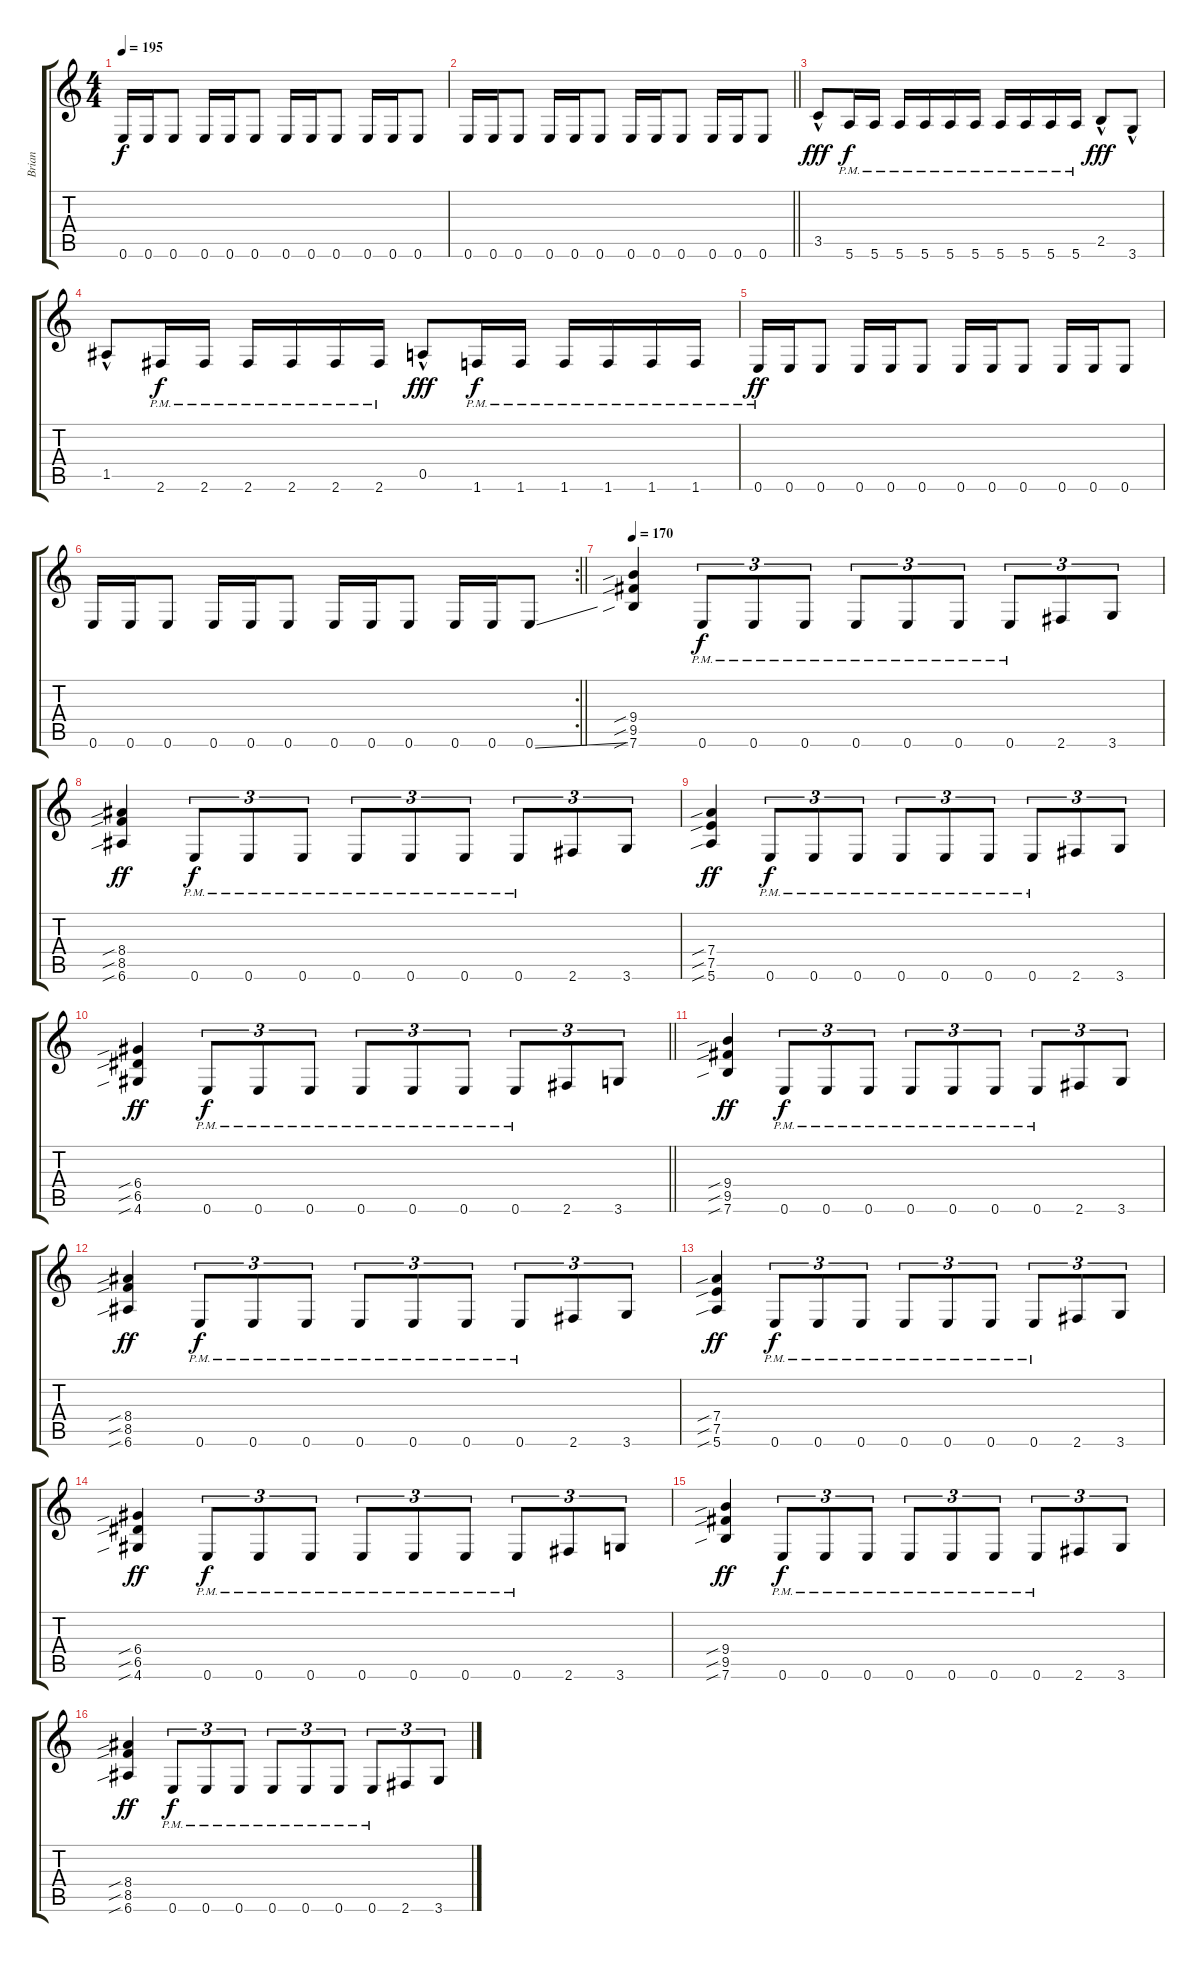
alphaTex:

\track ("Brian" "Brian") {instrument distortionguitar}
\staff {score tabs}
\tuning (E4 B3 G3 D3 A2 E2) {hide}
\ts (4 4)
\tempo 195
\clef g2
\ks c
0.6.16{dy f} 0.6.16 0.6.8 0.6.16 0.6.16 0.6.8 0.6.16 0.6.16 0.6.8 0.6.16 0.6.16 0.6.8 |
\barLineRight lightlight
0.6.16 0.6.16 0.6.8 0.6.16 0.6.16 0.6.8 0.6.16 0.6.16 0.6.8 0.6.16 0.6.16 0.6.8 |
3.5{hac}.8{dy fff} 5.6{pm}.16{dy f} 5.6{pm}.16 5.6{pm}.16 5.6{pm}.16 5.6{pm}.16 5.6{pm}.16 5.6{pm}.16 5.6{pm}.16 5.6{pm}.16 5.6{pm}.16 2.5{hac}.8{dy fff} 3.6{hac}.8 |
1.5{hac}.8 2.6{pm}.16{dy f} 2.6{pm}.16 2.6{pm}.16 2.6{pm}.16 2.6{pm}.16 2.6{pm}.16 0.5{hac}.8{dy fff} 1.6{pm}.16{dy f} 1.6{pm}.16 1.6{pm}.16 1.6{pm}.16 1.6{pm}.16 1.6{pm}.16 |
0.6{pm}.16{dy ff} 0.6.16 0.6.8 0.6.16 0.6.16 0.6.8 0.6.16 0.6.16 0.6.8 0.6.16 0.6.16 0.6.8 |
\rc 2
\barLineRight lightlight
0.6.16 0.6.16 0.6.8 0.6.16 0.6.16 0.6.8 0.6.16 0.6.16 0.6.8 0.6.16 0.6.16 0.6{ss}.8 |
\tempo 170
(9.4{sib} 9.5{sib} 7.6{sib}).4 0.6{pm}.8{tu (3 2) dy f} 0.6{pm}.8{tu (3 2)} 0.6{pm}.8{tu (3 2)} 0.6{pm}.8{tu (3 2)} 0.6{pm}.8{tu (3 2)} 0.6{pm}.8{tu (3 2)} 0.6{pm}.8{tu (3 2)} 2.6.8{tu (3 2)} 3.6.8{tu (3 2)} |
(8.4{sib} 8.5{sib} 6.6{sib}).4{dy ff} 0.6{pm}.8{tu (3 2) dy f} 0.6{pm}.8{tu (3 2)} 0.6{pm}.8{tu (3 2)} 0.6{pm}.8{tu (3 2)} 0.6{pm}.8{tu (3 2)} 0.6{pm}.8{tu (3 2)} 0.6{pm}.8{tu (3 2)} 2.6.8{tu (3 2)} 3.6.8{tu (3 2)} |
(7.4{sib} 7.5{sib} 5.6{sib}).4{dy ff} 0.6{pm}.8{tu (3 2) dy f} 0.6{pm}.8{tu (3 2)} 0.6{pm}.8{tu (3 2)} 0.6{pm}.8{tu (3 2)} 0.6{pm}.8{tu (3 2)} 0.6{pm}.8{tu (3 2)} 0.6{pm}.8{tu (3 2)} 2.6.8{tu (3 2)} 3.6.8{tu (3 2)} |
\barLineRight lightlight
(6.4{sib} 6.5{sib} 4.6{sib}).4{dy ff} 0.6{pm}.8{tu (3 2) dy f} 0.6{pm}.8{tu (3 2)} 0.6{pm}.8{tu (3 2)} 0.6{pm}.8{tu (3 2)} 0.6{pm}.8{tu (3 2)} 0.6{pm}.8{tu (3 2)} 0.6{pm}.8{tu (3 2)} 2.6.8{tu (3 2)} 3.6.8{tu (3 2)} |
(9.4{sib} 9.5{sib} 7.6{sib}).4{dy ff} 0.6{pm}.8{tu (3 2) dy f} 0.6{pm}.8{tu (3 2)} 0.6{pm}.8{tu (3 2)} 0.6{pm}.8{tu (3 2)} 0.6{pm}.8{tu (3 2)} 0.6{pm}.8{tu (3 2)} 0.6{pm}.8{tu (3 2)} 2.6.8{tu (3 2)} 3.6.8{tu (3 2)} |
(8.4{sib} 8.5{sib} 6.6{sib}).4{dy ff} 0.6{pm}.8{tu (3 2) dy f} 0.6{pm}.8{tu (3 2)} 0.6{pm}.8{tu (3 2)} 0.6{pm}.8{tu (3 2)} 0.6{pm}.8{tu (3 2)} 0.6{pm}.8{tu (3 2)} 0.6{pm}.8{tu (3 2)} 2.6.8{tu (3 2)} 3.6.8{tu (3 2)} |
(7.4{sib} 7.5{sib} 5.6{sib}).4{dy ff} 0.6{pm}.8{tu (3 2) dy f} 0.6{pm}.8{tu (3 2)} 0.6{pm}.8{tu (3 2)} 0.6{pm}.8{tu (3 2)} 0.6{pm}.8{tu (3 2)} 0.6{pm}.8{tu (3 2)} 0.6{pm}.8{tu (3 2)} 2.6.8{tu (3 2)} 3.6.8{tu (3 2)} |
(6.4{sib} 6.5{sib} 4.6{sib}).4{dy ff} 0.6{pm}.8{tu (3 2) dy f} 0.6{pm}.8{tu (3 2)} 0.6{pm}.8{tu (3 2)} 0.6{pm}.8{tu (3 2)} 0.6{pm}.8{tu (3 2)} 0.6{pm}.8{tu (3 2)} 0.6{pm}.8{tu (3 2)} 2.6.8{tu (3 2)} 3.6.8{tu (3 2)} |
(9.4{sib} 9.5{sib} 7.6{sib}).4{dy ff} 0.6{pm}.8{tu (3 2) dy f} 0.6{pm}.8{tu (3 2)} 0.6{pm}.8{tu (3 2)} 0.6{pm}.8{tu (3 2)} 0.6{pm}.8{tu (3 2)} 0.6{pm}.8{tu (3 2)} 0.6{pm}.8{tu (3 2)} 2.6.8{tu (3 2)} 3.6.8{tu (3 2)} |
(8.4{sib} 8.5{sib} 6.6{sib}).4{dy ff} 0.6{pm}.8{tu (3 2) dy f} 0.6{pm}.8{tu (3 2)} 0.6{pm}.8{tu (3 2)} 0.6{pm}.8{tu (3 2)} 0.6{pm}.8{tu (3 2)} 0.6{pm}.8{tu (3 2)} 0.6{pm}.8{tu (3 2)} 2.6.8{tu (3 2)} 3.6.8{tu (3 2)}
